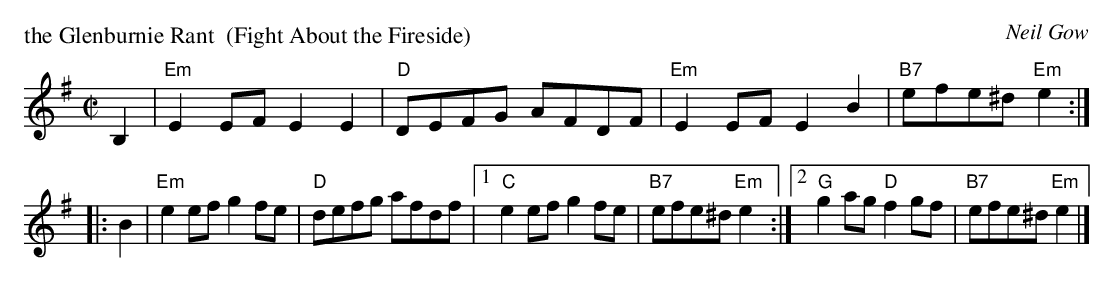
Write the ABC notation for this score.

X:1
P: the Glenburnie Rant  (Fight About the Fireside)
C: Neil Gow
M: C|
L: 1/8
K: Em
  B,2 | "Em"E2EF E2E2 | "D"DEFG AFDF | "Em"E2EF    E2B2 | "B7"efe^d "Em"e2 :|
|: B2 | "Em"e2ef g2fe | "D"defg afdf |1 "C"e2ef    g2fe | "B7"efe^d "Em"e2 \
                                     :|2 "G"g2ag "D"f2gf | "B7"efe^d "Em"e2 |]
